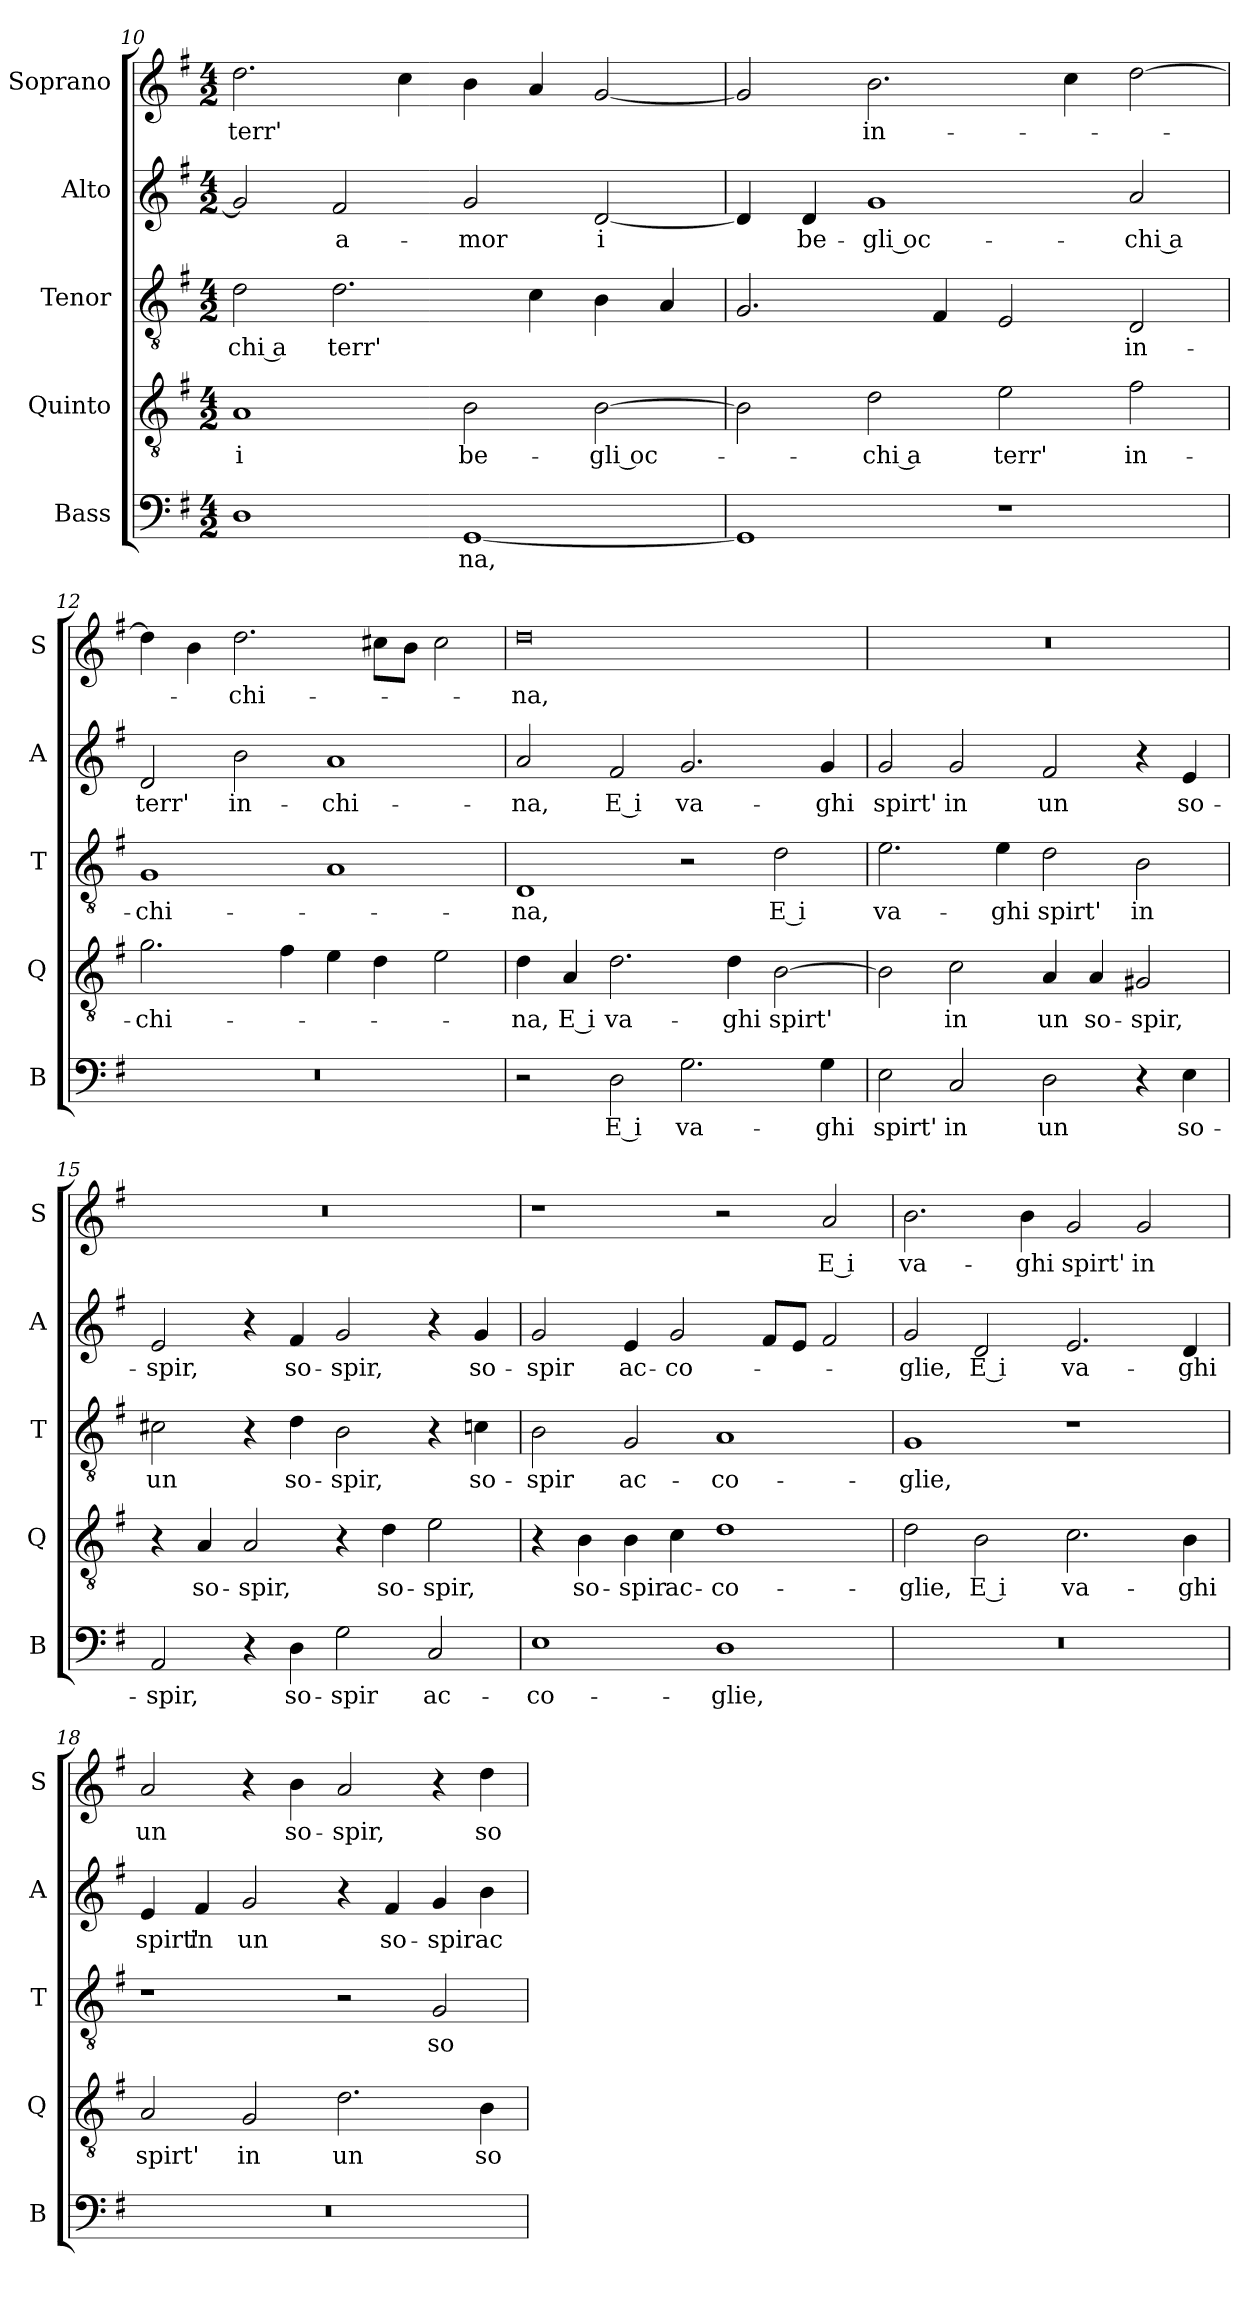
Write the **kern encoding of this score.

**kern	**text	**kern	**text	**kern	**text	**kern	**text	**kern	**text
*part5	*part5	*part4	*part4	*part3	*part3	*part2	*part2	*part1	*part1
*staff5	*staff5	*staff4	*staff4	*staff3	*staff3	*staff2	*staff2	*staff1	*staff1
*I"Bass	*	*I"Quinto	*	*I"Tenor	*	*I"Alto	*	*I"Soprano	*
*I'B	*	*I'Q	*	*I'T	*	*I'A	*	*I'S	*
*clefF4	*	*clefGv2	*	*clefGv2	*	*clefG2	*	*clefG2	*
*k[f#]	*	*k[f#]	*	*k[f#]	*	*k[f#]	*	*k[f#]	*
*G:	*	*G:	*	*G:	*	*G:	*	*G:	*
*M4/2	*	*M4/2	*	*M4/2	*	*M4/2	*	*M4/2	*
=10	=10	=10	=10	=10	=10	=10	=10	=10	=10
!	!	!	!LO:LY:b	!	!LO:LY:b	!	!	!	!LO:LY:b
1D	.	1A	i	2d\	-chi a	2g/]	.	2.dd\	terr'
!	!	!	!	!	!LO:LY:b	!	!LO:LY:b	!	!
.	.	.	.	2.d\	terr'	2f#/	a-	.	.
.	.	.	.	.	.	.	.	4cc\	.
!	!LO:LY:b	!	!LO:LY:b	!	!	!	!LO:LY:b	!	!
[1GG	-na,	2B\	be-	.	.	2g/	-mor	4b\	.
.	.	.	.	4c\	.	.	.	4a/	.
!	!	!	!LO:LY:b	!	!	!	!LO:LY:b	!	!
.	.	[2B\	-gli oc-	4B\	.	[2d/	i	[2g/	.
.	.	.	.	4A/	.	.	.	.	.
!!LO:LB:g=z
=11	=11	=11	=11	=11	=11	=11	=11	=11	=11
1GG]	.	2B\]	.	2.G/	.	4d/]	.	2g/]	.
!	!	!	!	!	!	!	!LO:LY:b	!	!
.	.	.	.	.	.	4d/	be-	.	.
!	!	!	!LO:LY:b	!	!	!	!LO:LY:b	!	!LO:LY:b
.	.	2d\	-chi a	.	.	1g	-gli oc-	2.b\	in-
.	.	.	.	4F#/	.	.	.	.	.
!	!	!	!LO:LY:b	!	!	!	!	!	!
1r	.	2e\	terr'	2E/	.	.	.	.	.
.	.	.	.	.	.	.	.	4cc\	.
!	!	!	!LO:LY:b	!	!LO:LY:b	!	!LO:LY:b	!	!
.	.	2f#\	in-	2D/	in-	2a/	-chi a	[2dd\	.
=12	=12	=12	=12	=12	=12	=12	=12	=12	=12
!	!	!	!LO:LY:b	!	!LO:LY:b	!	!LO:LY:b	!	!
0r	.	2.g\	-chi-	1G	-chi-	2d/	terr'	4dd\]	.
.	.	.	.	.	.	.	.	4b\	.
!	!	!	!	!	!	!	!LO:LY:b	!	!LO:LY:b
.	.	.	.	.	.	2b\	in-	2.dd\	-chi-
.	.	4f#\	.	.	.	.	.	.	.
!	!	!	!	!	!	!	!LO:LY:b	!	!
.	.	4e\	.	1A	.	1a	-chi-	.	.
.	.	4d\	.	.	.	.	.	8cc#X\L	.
.	.	.	.	.	.	.	.	8b\J	.
.	.	2e\	.	.	.	.	.	2cc#\	.
=13	=13	=13	=13	=13	=13	=13	=13	=13	=13
!	!	!	!LO:LY:b	!	!LO:LY:b	!	!LO:LY:b	!	!LO:LY:b
2r	.	4d\	-na,	1D	-na,	2a/	-na,	0dd	-na,
!	!	!	!LO:LY:b	!	!	!	!	!	!
.	.	4A/	E i	.	.	.	.	.	.
!	!LO:LY:b	!	!LO:LY:b	!	!	!	!LO:LY:b	!	!
2D\	E i	2.d\	va-	.	.	2f#/	E i	.	.
!	!LO:LY:b	!	!	!	!	!	!LO:LY:b	!	!
2.G\	va-	.	.	2r	.	2.g/	va-	.	.
!	!	!	!LO:LY:b	!	!	!	!	!	!
.	.	4d\	-ghi	.	.	.	.	.	.
!	!	!	!LO:LY:b	!	!LO:LY:b	!	!	!	!
.	.	[2B\	spirt'	2d\	E i	.	.	.	.
!	!LO:LY:b	!	!	!	!	!	!LO:LY:b	!	!
4G\	-ghi	.	.	.	.	4g/	-ghi	.	.
!!LO:LB:g=z
=14	=14	=14	=14	=14	=14	=14	=14	=14	=14
!	!LO:LY:b	!	!	!	!LO:LY:b	!	!LO:LY:b	!	!
2E\	spirt'	2B\]	.	2.e\	va-	2g/	spirt'	0r	.
!	!LO:LY:b	!	!LO:LY:b	!	!	!	!LO:LY:b	!	!
2C/	in	2c\	in	.	.	2g/	in	.	.
!	!	!	!	!	!LO:LY:b	!	!	!	!
.	.	.	.	4e\	-ghi	.	.	.	.
!	!LO:LY:b	!	!LO:LY:b	!	!LO:LY:b	!	!LO:LY:b	!	!
2D\	un	4A/	un	2d\	spirt'	2f#/	un	.	.
!	!	!	!LO:LY:b	!	!	!	!	!	!
.	.	4A/	so-	.	.	.	.	.	.
!	!	!	!LO:LY:b	!	!LO:LY:b	!	!	!	!
4r	.	2G#X/	-spir,	2B\	in	4r	.	.	.
!	!LO:LY:b	!	!	!	!	!	!LO:LY:b	!	!
4E\	so-	.	.	.	.	4e/	so-	.	.
=15	=15	=15	=15	=15	=15	=15	=15	=15	=15
!	!LO:LY:b	!	!	!	!LO:LY:b	!	!LO:LY:b	!	!
2AA/	-spir,	4r	.	2c#X\	un	2e/	-spir,	0r	.
!	!	!	!LO:LY:b	!	!	!	!	!	!
.	.	4A/	so-	.	.	.	.	.	.
!	!	!	!LO:LY:b	!	!	!	!	!	!
4r	.	2A/	-spir,	4r	.	4r	.	.	.
!	!LO:LY:b	!	!	!	!LO:LY:b	!	!LO:LY:b	!	!
4D\	so-	.	.	4d\	so-	4f#/	so-	.	.
!	!LO:LY:b	!	!	!	!LO:LY:b	!	!LO:LY:b	!	!
2G\	-spir	4r	.	2B\	-spir,	2g/	-spir,	.	.
!	!	!	!LO:LY:b	!	!	!	!	!	!
.	.	4d\	so-	.	.	.	.	.	.
!	!LO:LY:b	!	!LO:LY:b	!	!	!	!	!	!
2C/	ac-	2e\	-spir,	4r	.	4r	.	.	.
!	!	!	!	!	!LO:LY:b	!	!LO:LY:b	!	!
.	.	.	.	4cn\	so-	4g/	so-	.	.
=16	=16	=16	=16	=16	=16	=16	=16	=16	=16
!	!LO:LY:b	!	!	!	!LO:LY:b	!	!LO:LY:b	!	!
1E	-co-	4r	.	2B\	-spir	2g/	-spir	1r	.
!	!	!	!LO:LY:b	!	!	!	!	!	!
.	.	4B\	so-	.	.	.	.	.	.
!	!	!	!LO:LY:b	!	!LO:LY:b	!	!LO:LY:b	!	!
.	.	4B\	-spir	2G/	ac-	4e/	ac-	.	.
!	!	!	!LO:LY:b	!	!	!	!LO:LY:b	!	!
.	.	4c\	ac-	.	.	2g/	-co-	.	.
!	!LO:LY:b	!	!LO:LY:b	!	!LO:LY:b	!	!	!	!
1D	-glie,	1d	-co-	1A	-co-	.	.	2r	.
.	.	.	.	.	.	8f#/L	.	.	.
.	.	.	.	.	.	8e/J	.	.	.
!	!	!	!	!	!	!	!	!	!LO:LY:b
.	.	.	.	.	.	2f#/	.	2a/	E i
!!LO:PB:g=z
=17	=17	=17	=17	=17	=17	=17	=17	=17	=17
!	!	!	!LO:LY:b	!	!LO:LY:b	!	!LO:LY:b	!	!LO:LY:b
0r	.	2d\	-glie,	1G	-glie,	2g/	-glie,	2.b\	va-
!	!	!	!LO:LY:b	!	!	!	!LO:LY:b	!	!
.	.	2B\	E i	.	.	2d/	E i	.	.
!	!	!	!	!	!	!	!	!	!LO:LY:b
.	.	.	.	.	.	.	.	4b\	-ghi
!	!	!	!LO:LY:b	!	!	!	!LO:LY:b	!	!LO:LY:b
.	.	2.c\	va-	1r	.	2.e/	va-	2g/	spirt'
!	!	!	!	!	!	!	!	!	!LO:LY:b
.	.	.	.	.	.	.	.	2g/	in
!	!	!	!LO:LY:b	!	!	!	!LO:LY:b	!	!
.	.	4B\	-ghi	.	.	4d/	-ghi	.	.
=18	=18	=18	=18	=18	=18	=18	=18	=18	=18
!	!	!	!LO:LY:b	!	!	!	!LO:LY:b	!	!LO:LY:b
0r	.	2A/	spirt'	1r	.	4e/	spirt'	2a/	un
!	!	!	!	!	!	!	!LO:LY:b	!	!
.	.	.	.	.	.	4f#/	in	.	.
!	!	!	!LO:LY:b	!	!	!	!LO:LY:b	!	!
.	.	2G/	in	.	.	2g/	un	4r	.
!	!	!	!	!	!	!	!	!	!LO:LY:b
.	.	.	.	.	.	.	.	4b\	so-
!	!	!	!LO:LY:b	!	!	!	!	!	!LO:LY:b
.	.	2.d\	un	2r	.	4r	.	2a/	-spir,
!	!	!	!	!	!	!	!LO:LY:b	!	!
.	.	.	.	.	.	4f#/	so-	.	.
!	!	!	!	!	!LO:LY:b	!	!LO:LY:b	!	!
.	.	.	.	2G/	so-	4g/	-spir	4r	.
!	!	!	!LO:LY:b	!	!	!	!LO:LY:b	!	!LO:LY:b
.	.	4B\	so-	.	.	4b\	ac-	4dd\	so-
=	=	=	=	=	=	=	=	=	=
*-	*-	*-	*-	*-	*-	*-	*-	*-	*-
